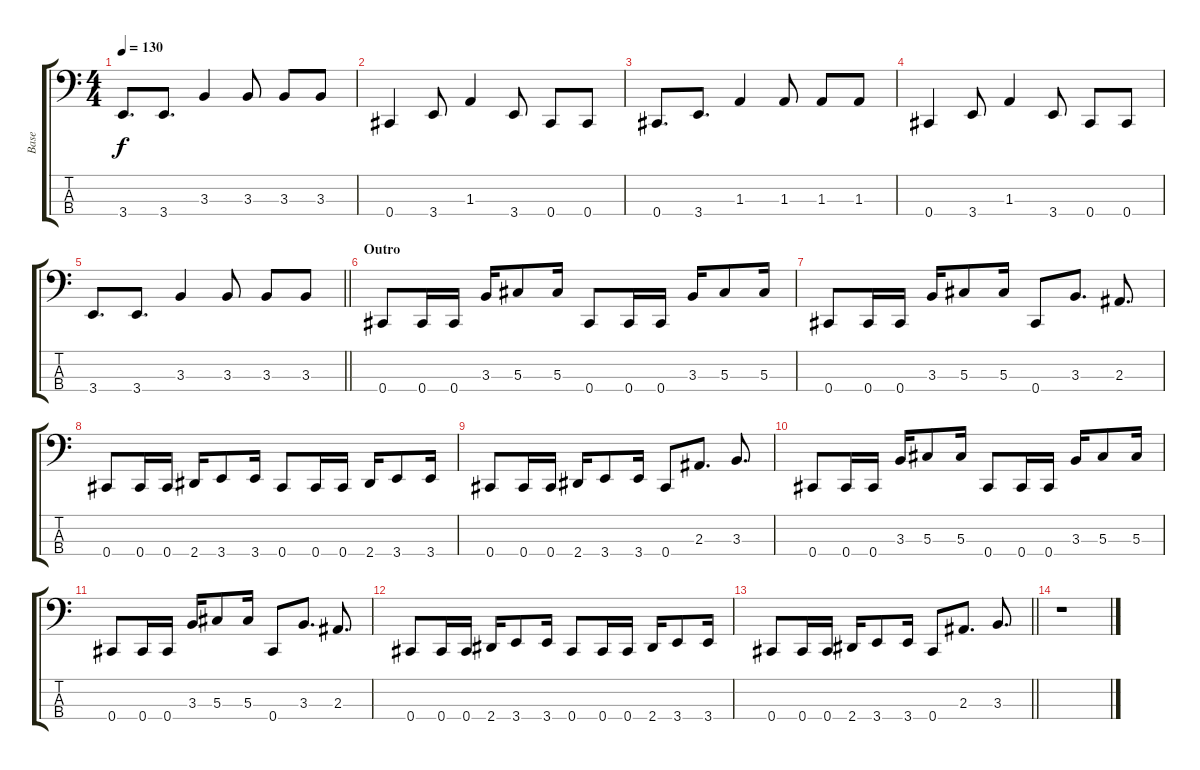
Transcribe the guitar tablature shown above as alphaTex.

\track ("Base" "Base") {instrument electricbasspick}
\staff {score tabs}
\tuning (Gb2 Db2 Ab1 Db1) {hide}
\ts (4 4)
\tempo 130
\clef f4
\ks c
3.4.8{d dy f} 3.4.8{d} 3.3.4 3.3.8 3.3.8 3.3.8 |
0.4.4 3.4.8 1.3.4 3.4.8 0.4.8 0.4.8 |
0.4.8{d} 3.4.8{d} 1.3.4 1.3.8 1.3.8 1.3.8 |
0.4.4 3.4.8 1.3.4 3.4.8 0.4.8 0.4.8 |
\barLineRight lightlight
3.4.8{d} 3.4.8{d} 3.3.4 3.3.8 3.3.8 3.3.8 |
\section ("" "Outro")
0.4.8 0.4.16 0.4.16 3.3.16 5.3.8 5.3.16 0.4.8 0.4.16 0.4.16 3.3.16 5.3.8 5.3.16 |
0.4.8 0.4.16 0.4.16 3.3.16 5.3.8 5.3.16 0.4.8 3.3.8{d} 2.3.8{d} |
0.4.8 0.4.16 0.4.16 2.4.16 3.4.8 3.4.16 0.4.8 0.4.16 0.4.16 2.4.16 3.4.8 3.4.16 |
0.4.8 0.4.16 0.4.16 2.4.16 3.4.8 3.4.16 0.4.8 2.3.8{d} 3.3.8{d} |
0.4.8 0.4.16 0.4.16 3.3.16 5.3.8 5.3.16 0.4.8 0.4.16 0.4.16 3.3.16 5.3.8 5.3.16 |
0.4.8 0.4.16 0.4.16 3.3.16 5.3.8 5.3.16 0.4.8 3.3.8{d} 2.3.8{d} |
0.4.8 0.4.16 0.4.16 2.4.16 3.4.8 3.4.16 0.4.8 0.4.16 0.4.16 2.4.16 3.4.8 3.4.16 |
\barLineRight lightlight
0.4.8 0.4.16 0.4.16 2.4.16 3.4.8 3.4.16 0.4.8 2.3.8{d} 3.3.8{d} |
r.1
